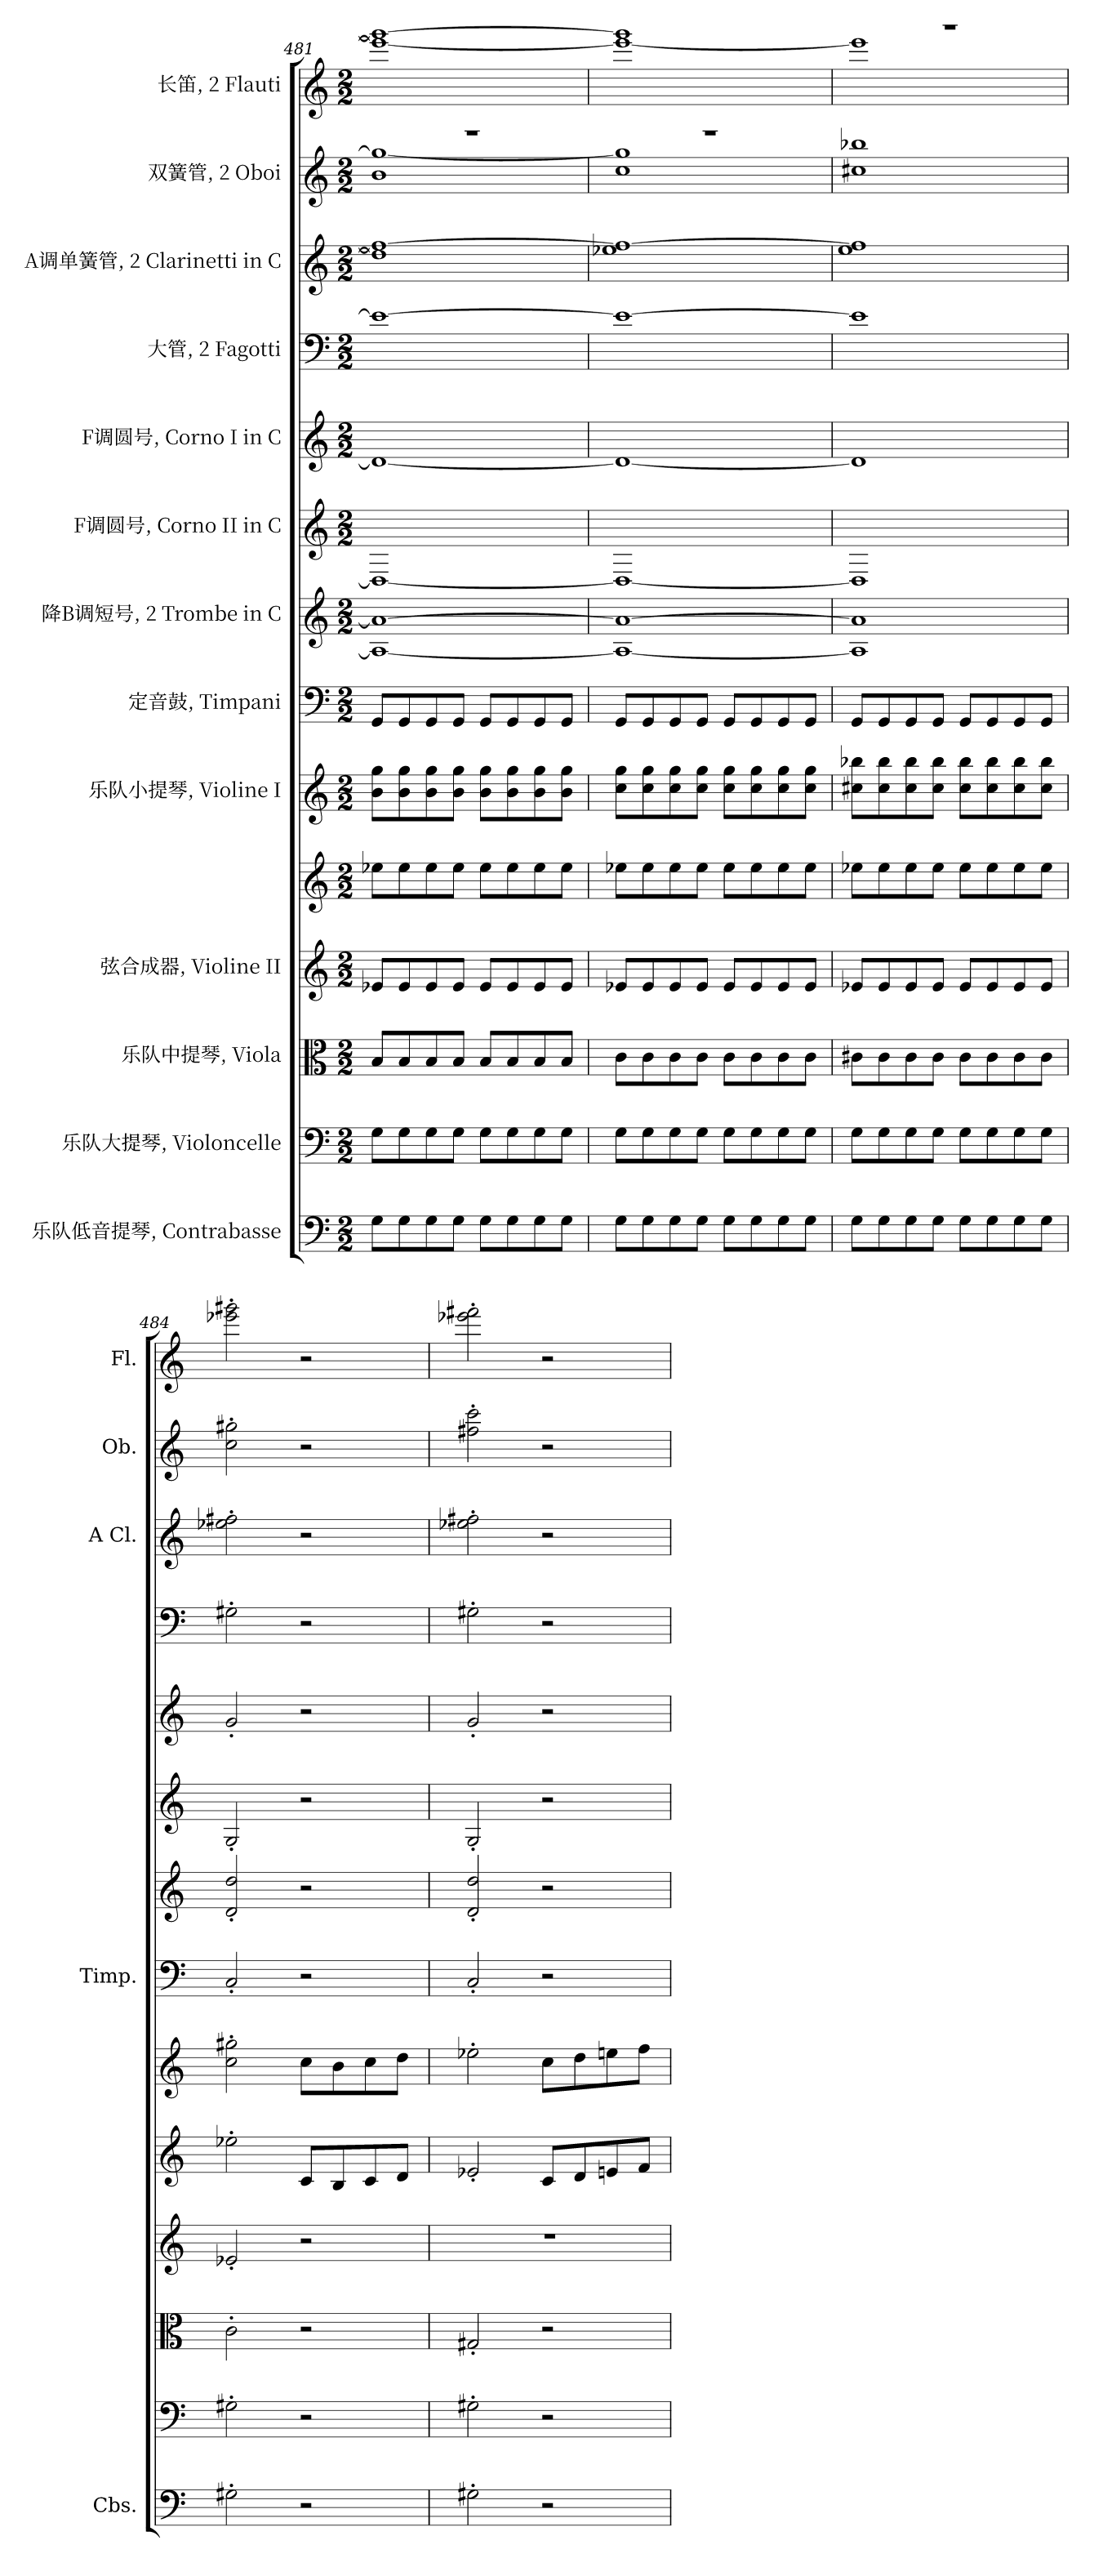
**kern	**kern	**kern	**kern	**kern	**kern	**kern	**kern	**kern	**kern	**kern	**kern	**kern	**kern
*part13	*part12	*part11	*part10	*part10	*part9	*part8	*part7	*part6	*part5	*part4	*part3	*part2	*part1
*staff14	*staff13	*staff12	*staff11	*staff10	*staff9	*staff8	*staff7	*staff6	*staff5	*staff4	*staff3	*staff2	*staff1
*I"乐队低音提琴, Contrabasse	*I"乐队大提琴, Violoncelle	*I"乐队中提琴, Viola	*I"弦合成器, Violine II	*	*I"乐队小提琴, Violine I	*I"定音鼓, Timpani	*I"降B调短号, 2 Trombe in C	*I"F调圆号, Corno II in C	*I"F调圆号, Corno I in C	*I"大管, 2 Fagotti	*I"A调单簧管, 2 Clarinetti in C	*I"双簧管, 2 Oboi	*I"长笛, 2 Flauti
*I'Cbs.	*	*	*	*	*	*I'Timp.	*	*	*	*	*I'A Cl.	*I'Ob.	*I'Fl.
*clefF4	*clefF4	*clefC3	*clefG2	*clefG2	*clefG2	*clefF4	*clefG2	*clefG2	*clefG2	*clefF4	*clefG2	*clefG2	*clefG2
*ITrd7c12	*	*	*	*	*	*	*ITrd1c2	*ITrd4c7	*ITrd4c7	*	*ITrd2c3	*	*
*k[]	*k[]	*k[]	*k[]	*k[]	*k[]	*k[]	*k[b-e-]	*k[b-]	*k[b-]	*k[]	*k[f#c#g#]	*k[]	*k[]
*M2/2	*M2/2	*M2/2	*M2/2	*M2/2	*M2/2	*M2/2	*M2/2	*M2/2	*M2/2	*M2/2	*M2/2	*M2/2	*M2/2
*MM280	*MM280	*MM280	*MM280	*MM280	*MM280	*MM280	*MM280	*MM280	*MM280	*MM280	*MM280	*MM280	*MM280
=481	=481	=481	=481	=481	=481	=481	=481	=481	=481	=481	=481	=481	=481
*	*	*	*	*	*	*	*	*	*	*	*^	*^	*^
8GG\L	8G\L	8B/L	8e-X/L	8ee-X\L	8b\ 8gg\L	8GG/L	1G_ 1g_	1GG_	1G_	1e-_	1dd#_	1b]	1r	1b 1gg_	1ggg_	1eee-_
8GG\	8G\	8B/	8e-/	8ee-\	8b\ 8gg\	8GG/	.	.	.	.	.	.	.	.	.	.
8GG\	8G\	8B/	8e-/	8ee-\	8b\ 8gg\	8GG/	.	.	.	.	.	.	.	.	.	.
8GG\J	8G\J	8B/J	8e-/J	8ee-\J	8b\ 8gg\J	8GG/J	.	.	.	.	.	.	.	.	.	.
8GG\L	8G\L	8B/L	8e-/L	8ee-\L	8b\ 8gg\L	8GG/L	.	.	.	.	.	.	.	.	.	.
8GG\	8G\	8B/	8e-/	8ee-\	8b\ 8gg\	8GG/	.	.	.	.	.	.	.	.	.	.
8GG\	8G\	8B/	8e-/	8ee-\	8b\ 8gg\	8GG/	.	.	.	.	.	.	.	.	.	.
8GG\J	8G\J	8B/J	8e-/J	8ee-\J	8b\ 8gg\J	8GG/J	.	.	.	.	.	.	.	.	.	.
*	*	*	*	*	*	*	*	*	*	*	*v	*v	*	*	*	*
!!LO:PB:g=z	!!
=482	=482	=482	=482	=482	=482	=482	=482	=482	=482	=482	=482	=482	=482	=482	=482
*	*	*	*	*	*	*	*	*	*	*	*	*	*	*MM280	*
8GG\L	8G\L	8c\L	8e-X/L	8ee-X\L	8cc\ 8gg\L	8GG/L	1G_ 1g_	1GG_	1G_	1e-_	1ccn 1dd#_	1r	1cc 1gg]	1ggg]	1eee-_
8GG\	8G\	8c\	8e-/	8ee-\	8cc\ 8gg\	8GG/	.	.	.	.	.	.	.	.	.
8GG\	8G\	8c\	8e-/	8ee-\	8cc\ 8gg\	8GG/	.	.	.	.	.	.	.	.	.
8GG\J	8G\J	8c\J	8e-/J	8ee-\J	8cc\ 8gg\J	8GG/J	.	.	.	.	.	.	.	.	.
8GG\L	8G\L	8c\L	8e-/L	8ee-\L	8cc\ 8gg\L	8GG/L	.	.	.	.	.	.	.	.	.
8GG\	8G\	8c\	8e-/	8ee-\	8cc\ 8gg\	8GG/	.	.	.	.	.	.	.	.	.
8GG\	8G\	8c\	8e-/	8ee-\	8cc\ 8gg\	8GG/	.	.	.	.	.	.	.	.	.
8GG\J	8G\J	8c\J	8e-/J	8ee-\J	8cc\ 8gg\J	8GG/J	.	.	.	.	.	.	.	.	.
*	*	*	*	*	*	*	*	*	*	*	*	*v	*v	*	*
=483	=483	=483	=483	=483	=483	=483	=483	=483	=483	=483	=483	=483	=483	=483
*	*	*	*	*	*	*	*	*	*	*	*	*	*MM280	*
8GG\L	8G\L	8c#X\L	8e-X/L	8ee-X\L	8cc#X\ 8bb-X\L	8GG/L	1G] 1g]	1GG]	1G]	1e-]	1cc# 1dd#]	1cc#X 1bb-X	1r	1eee-]
8GG\	8G\	8c#\	8e-/	8ee-\	8cc#\ 8bb-\	8GG/	.	.	.	.	.	.	.	.
8GG\	8G\	8c#\	8e-/	8ee-\	8cc#\ 8bb-\	8GG/	.	.	.	.	.	.	.	.
8GG\J	8G\J	8c#\J	8e-/J	8ee-\J	8cc#\ 8bb-\J	8GG/J	.	.	.	.	.	.	.	.
8GG\L	8G\L	8c#\L	8e-/L	8ee-\L	8cc#\ 8bb-\L	8GG/L	.	.	.	.	.	.	.	.
8GG\	8G\	8c#\	8e-/	8ee-\	8cc#\ 8bb-\	8GG/	.	.	.	.	.	.	.	.
8GG\	8G\	8c#\	8e-/	8ee-\	8cc#\ 8bb-\	8GG/	.	.	.	.	.	.	.	.
8GG\J	8G\J	8c#\J	8e-/J	8ee-\J	8cc#\ 8bb-\J	8GG/J	.	.	.	.	.	.	.	.
*	*	*	*	*	*	*	*	*	*	*	*	*	*v	*v
=484	=484	=484	=484	=484	=484	=484	=484	=484	=484	=484	=484	=484	=484
*	*	*	*	*	*	*	*	*	*	*	*	*	*MM280
2GG#X'\	2G#X'\	2c'\	2e-X'/	2ee-X'\	2cc\' 2gg#X\'	2C'/	2c/' 2cc/'	2C'/	2c'/	2G#X'\	2ccn\' 2dd#X\'	2cc\' 2gg#X\'	2eee-X\' 2ggg#X\'
*	*	*	*	*	*	*	*	*	*	*	*	*	*MM293
2r	2r	2r	2r	8c/L	8cc\L	2r	2r	2r	2r	2r	2r	2r	2r
.	.	.	.	8B/	8b\	.	.	.	.	.	.	.	.
.	.	.	.	8c/	8cc\	.	.	.	.	.	.	.	.
.	.	.	.	8d/J	8dd\J	.	.	.	.	.	.	.	.
=485	=485	=485	=485	=485	=485	=485	=485	=485	=485	=485	=485	=485	=485
*	*	*	*	*	*	*	*	*	*	*	*	*	*MM280
2GG#X'\	2G#X'\	2G#X'/	1r	2e-X'/	2ee-X'\	2C'/	2c/' 2cc/'	2C'/	2c'/	2G#X'\	2ccn\' 2dd#X\'	2ff#X\' 2ccc\'	2eee-X\' 2fff#X\'
*	*	*	*	*	*	*	*	*	*	*	*	*	*MM293
2r	2r	2r	.	8c/L	8cc\L	2r	2r	2r	2r	2r	2r	2r	2r
.	.	.	.	8d/	8dd\	.	.	.	.	.	.	.	.
.	.	.	.	8en/	8een\	.	.	.	.	.	.	.	.
.	.	.	.	8f/J	8ff\J	.	.	.	.	.	.	.	.
=	=	=	=	=	=	=	=	=	=	=	=	=	=
*-	*-	*-	*-	*-	*-	*-	*-	*-	*-	*-	*-	*-	*-
